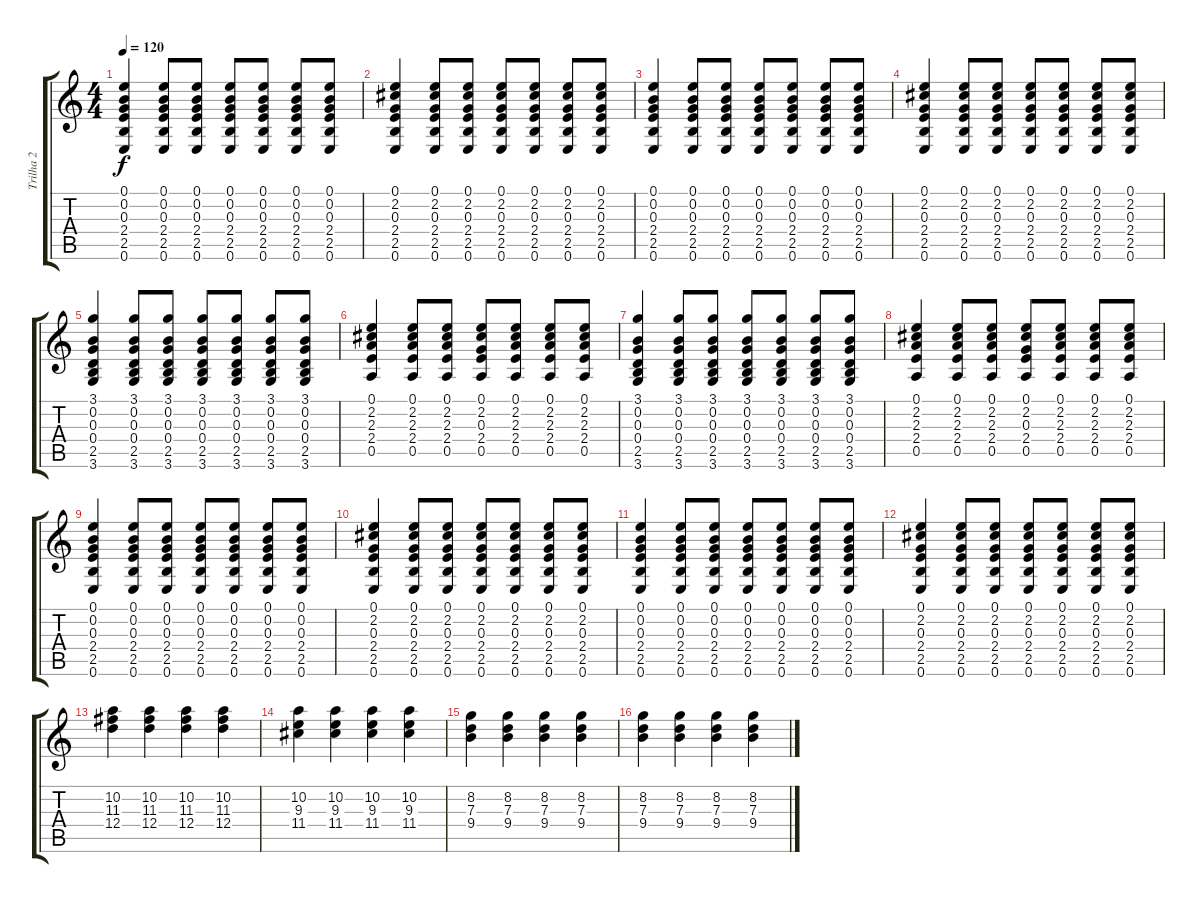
\track ("Trilha 2" "Trilha 2") {instrument acousticguitarnylon}
\staff {score tabs}
\tuning (E4 B3 G3 D3 A2 E2) {hide}
\ts (4 4)
\tempo 120
\clef g2
\ks c
(0.1 0.2 0.3 2.4 2.5 0.6).4{dy f} (0.1 0.2 0.3 2.4 2.5 0.6).8 (0.1 0.2 0.3 2.4 2.5 0.6).8 (0.1 0.2 0.3 2.4 2.5 0.6).8 (0.1 0.2 0.3 2.4 2.5 0.6).8 (0.1 0.2 0.3 2.4 2.5 0.6).8 (0.1 0.2 0.3 2.4 2.5 0.6).8 |
(0.1 2.2 0.3 2.4 2.5 0.6).4 (0.1 2.2 0.3 2.4 2.5 0.6).8 (0.1 2.2 0.3 2.4 2.5 0.6).8 (0.1 2.2 0.3 2.4 2.5 0.6).8 (0.1 2.2 0.3 2.4 2.5 0.6).8 (0.1 2.2 0.3 2.4 2.5 0.6).8 (0.1 2.2 0.3 2.4 2.5 0.6).8 |
(0.1 0.2 0.3 2.4 2.5 0.6).4 (0.1 0.2 0.3 2.4 2.5 0.6).8 (0.1 0.2 0.3 2.4 2.5 0.6).8 (0.1 0.2 0.3 2.4 2.5 0.6).8 (0.1 0.2 0.3 2.4 2.5 0.6).8 (0.1 0.2 0.3 2.4 2.5 0.6).8 (0.1 0.2 0.3 2.4 2.5 0.6).8 |
(0.1 2.2 0.3 2.4 2.5 0.6).4 (0.1 2.2 0.3 2.4 2.5 0.6).8 (0.1 2.2 0.3 2.4 2.5 0.6).8 (0.1 2.2 0.3 2.4 2.5 0.6).8 (0.1 2.2 0.3 2.4 2.5 0.6).8 (0.1 2.2 0.3 2.4 2.5 0.6).8 (0.1 2.2 0.3 2.4 2.5 0.6).8 |
(3.1 0.2 0.3 0.4 2.5 3.6).4 (3.1 0.2 0.3 0.4 2.5 3.6).8 (3.1 0.2 0.3 0.4 2.5 3.6).8 (3.1 0.2 0.3 0.4 2.5 3.6).8 (3.1 0.2 0.3 0.4 2.5 3.6).8 (3.1 0.2 0.3 0.4 2.5 3.6).8 (3.1 0.2 0.3 0.4 2.5 3.6).8 |
(0.1 2.2 2.3 2.4 0.5).4 (0.1 2.2 2.3 2.4 0.5).8 (0.1 2.2 2.3 2.4 0.5).8 (0.1 2.2 0.3 2.4 0.5).8 (0.1 2.2 2.3 2.4 0.5).8 (0.1 2.2 2.3 2.4 0.5).8 (0.1 2.2 2.3 2.4 0.5).8 |
(3.1 0.2 0.3 0.4 2.5 3.6).4 (3.1 0.2 0.3 0.4 2.5 3.6).8 (3.1 0.2 0.3 0.4 2.5 3.6).8 (3.1 0.2 0.3 0.4 2.5 3.6).8 (3.1 0.2 0.3 0.4 2.5 3.6).8 (3.1 0.2 0.3 0.4 2.5 3.6).8 (3.1 0.2 0.3 0.4 2.5 3.6).8 |
(0.1 2.2 2.3 2.4 0.5).4 (0.1 2.2 2.3 2.4 0.5).8 (0.1 2.2 2.3 2.4 0.5).8 (0.1 2.2 0.3 2.4 0.5).8 (0.1 2.2 2.3 2.4 0.5).8 (0.1 2.2 2.3 2.4 0.5).8 (0.1 2.2 2.3 2.4 0.5).8 |
(0.1 0.2 0.3 2.4 2.5 0.6).4 (0.1 0.2 0.3 2.4 2.5 0.6).8 (0.1 0.2 0.3 2.4 2.5 0.6).8 (0.1 0.2 0.3 2.4 2.5 0.6).8 (0.1 0.2 0.3 2.4 2.5 0.6).8 (0.1 0.2 0.3 2.4 2.5 0.6).8 (0.1 0.2 0.3 2.4 2.5 0.6).8 |
(0.1 2.2 0.3 2.4 2.5 0.6).4 (0.1 2.2 0.3 2.4 2.5 0.6).8 (0.1 2.2 0.3 2.4 2.5 0.6).8 (0.1 2.2 0.3 2.4 2.5 0.6).8 (0.1 2.2 0.3 2.4 2.5 0.6).8 (0.1 2.2 0.3 2.4 2.5 0.6).8 (0.1 2.2 0.3 2.4 2.5 0.6).8 |
(0.1 0.2 0.3 2.4 2.5 0.6).4 (0.1 0.2 0.3 2.4 2.5 0.6).8 (0.1 0.2 0.3 2.4 2.5 0.6).8 (0.1 0.2 0.3 2.4 2.5 0.6).8 (0.1 0.2 0.3 2.4 2.5 0.6).8 (0.1 0.2 0.3 2.4 2.5 0.6).8 (0.1 0.2 0.3 2.4 2.5 0.6).8 |
(0.1 2.2 0.3 2.4 2.5 0.6).4 (0.1 2.2 0.3 2.4 2.5 0.6).8 (0.1 2.2 0.3 2.4 2.5 0.6).8 (0.1 2.2 0.3 2.4 2.5 0.6).8 (0.1 2.2 0.3 2.4 2.5 0.6).8 (0.1 2.2 0.3 2.4 2.5 0.6).8 (0.1 2.2 0.3 2.4 2.5 0.6).8 |
(10.2 11.3 12.4).4 (10.2 11.3 12.4).4 (10.2 11.3 12.4).4 (10.2 11.3 12.4).4 |
(10.2 9.3 11.4).4 (10.2 9.3 11.4).4 (10.2 9.3 11.4).4 (10.2 9.3 11.4).4 |
(8.2 7.3 9.4).4 (8.2 7.3 9.4).4 (8.2 7.3 9.4).4 (8.2 7.3 9.4).4 |
(8.2 7.3 9.4).4 (8.2 7.3 9.4).4 (8.2 7.3 9.4).4 (8.2 7.3 9.4).4
